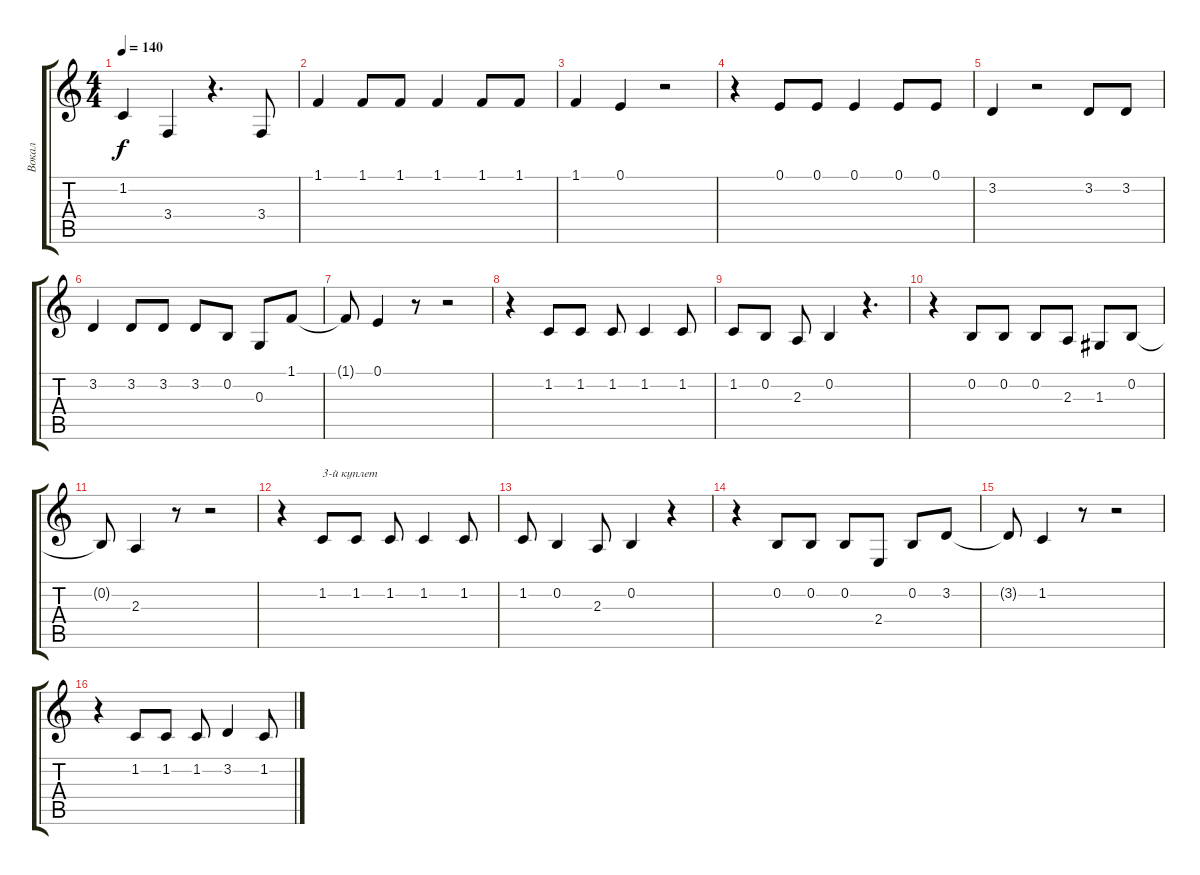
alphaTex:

\track ("Вокал" "Вокал") {instrument oboe}
\staff {score tabs}
\tuning (E4 B3 G3 D3 A2 E2) {hide}
\ts (4 4)
\tempo 140
\clef g2
\ks c
1.2.4{dy f} 3.4.4 r.4{d} 3.4.8 |
1.1.4 1.1.8 1.1.8 1.1.4 1.1.8 1.1.8 |
1.1.4 0.1.4 r.2 |
r.4 0.1.8 0.1.8 0.1.4 0.1.8 0.1.8 |
3.2.4 r.2 3.2.8 3.2.8 |
3.2.4 3.2.8 3.2.8 3.2.8 0.2.8 0.3.8 1.1.8 |
1.1{t}.8 0.1.4 r.8 r.2 |
r.4 1.2.8 1.2.8 1.2.8 1.2.4 1.2.8 |
1.2.8 0.2.8 2.3.8 0.2.4 r.4{d} |
r.4 0.2.8 0.2.8 0.2.8 2.3.8 1.3.8 0.2.8 |
0.2{t}.8 2.3.4 r.8 r.2 |
r.4 1.2.8{txt "3-й куплет"} 1.2.8 1.2.8 1.2.4 1.2.8 |
1.2.8 0.2.4 2.3.8 0.2.4 r.4 |
r.4 0.2.8 0.2.8 0.2.8 2.4.8 0.2.8 3.2.8 |
3.2{t}.8 1.2.4 r.8 r.2 |
r.4 1.2.8 1.2.8 1.2.8 3.2.4 1.2.8
